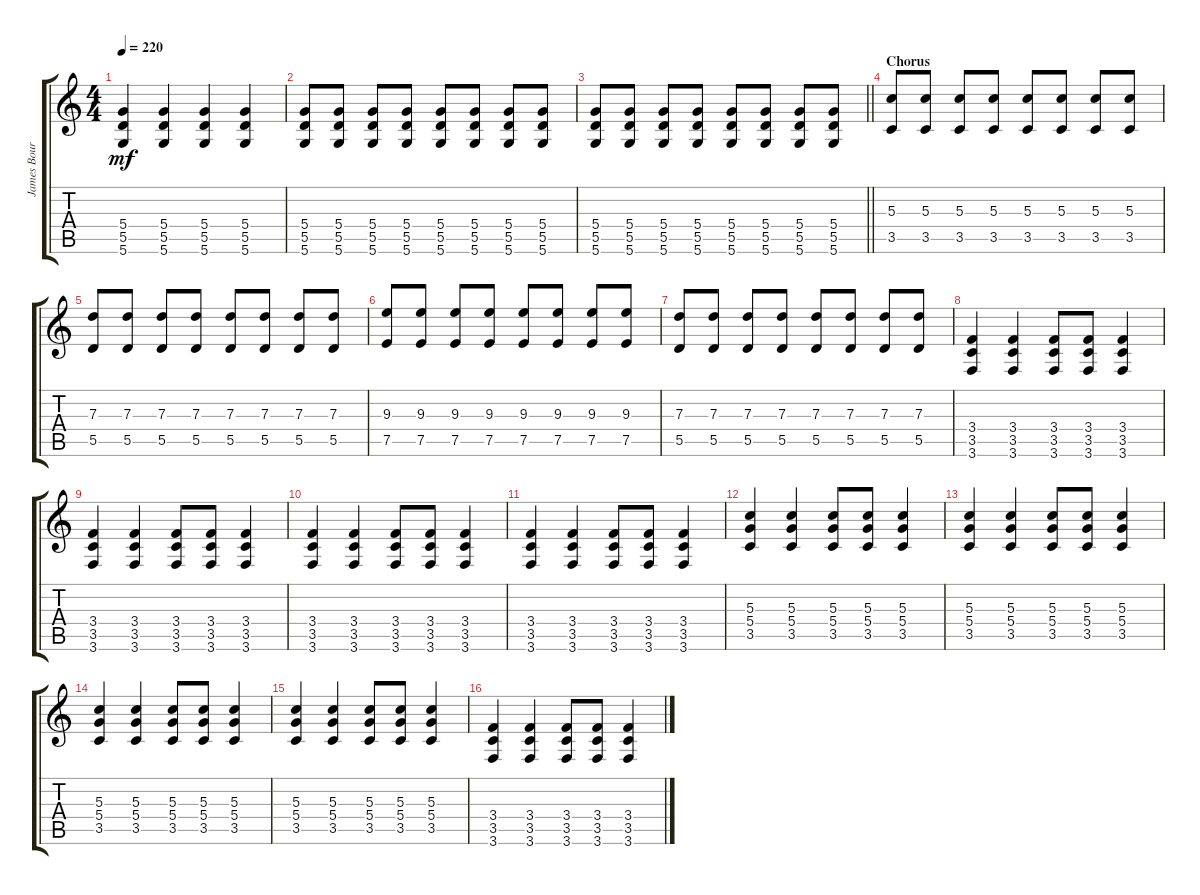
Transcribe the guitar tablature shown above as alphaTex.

\track ("James Bourne" "James Bour") {instrument distortionguitar}
\staff {score tabs}
\tuning (E4 B3 G3 D3 A2 D2) {hide}
\ts (4 4)
\tempo 220
\clef g2
\ks c
(5.4 5.5 5.6).4{dy mf} (5.4 5.5 5.6).4 (5.4 5.5 5.6).4 (5.4 5.5 5.6).4 |
(5.4 5.5 5.6).8 (5.4 5.5 5.6).8 (5.4 5.5 5.6).8 (5.4 5.5 5.6).8 (5.4 5.5 5.6).8 (5.4 5.5 5.6).8 (5.4 5.5 5.6).8 (5.4 5.5 5.6).8 |
\barLineRight lightlight
(5.4 5.5 5.6).8 (5.4 5.5 5.6).8 (5.4 5.5 5.6).8 (5.4 5.5 5.6).8 (5.4 5.5 5.6).8 (5.4 5.5 5.6).8 (5.4 5.5 5.6).8 (5.4 5.5 5.6).8 |
\section ("" "Chorus")
(5.3 3.5).8 (5.3 3.5).8 (5.3 3.5).8 (5.3 3.5).8 (5.3 3.5).8 (5.3 3.5).8 (5.3 3.5).8 (5.3 3.5).8 |
(7.3 5.5).8 (7.3 5.5).8 (7.3 5.5).8 (7.3 5.5).8 (7.3 5.5).8 (7.3 5.5).8 (7.3 5.5).8 (7.3 5.5).8 |
(9.3 7.5).8 (9.3 7.5).8 (9.3 7.5).8 (9.3 7.5).8 (9.3 7.5).8 (9.3 7.5).8 (9.3 7.5).8 (9.3 7.5).8 |
(7.3 5.5).8 (7.3 5.5).8 (7.3 5.5).8 (7.3 5.5).8 (7.3 5.5).8 (7.3 5.5).8 (7.3 5.5).8 (7.3 5.5).8 |
(3.4 3.5 3.6).4 (3.4 3.5 3.6).4 (3.4 3.5 3.6).8 (3.4 3.5 3.6).8 (3.4 3.5 3.6).4 |
(3.4 3.5 3.6).4 (3.4 3.5 3.6).4 (3.4 3.5 3.6).8 (3.4 3.5 3.6).8 (3.4 3.5 3.6).4 |
(3.4 3.5 3.6).4 (3.4 3.5 3.6).4 (3.4 3.5 3.6).8 (3.4 3.5 3.6).8 (3.4 3.5 3.6).4 |
(3.4 3.5 3.6).4 (3.4 3.5 3.6).4 (3.4 3.5 3.6).8 (3.4 3.5 3.6).8 (3.4 3.5 3.6).4 |
(5.3 5.4 3.5).4 (5.3 5.4 3.5).4 (5.3 5.4 3.5).8 (5.3 5.4 3.5).8 (5.3 5.4 3.5).4 |
(5.3 5.4 3.5).4 (5.3 5.4 3.5).4 (5.3 5.4 3.5).8 (5.3 5.4 3.5).8 (5.3 5.4 3.5).4 |
(5.3 5.4 3.5).4 (5.3 5.4 3.5).4 (5.3 5.4 3.5).8 (5.3 5.4 3.5).8 (5.3 5.4 3.5).4 |
(5.3 5.4 3.5).4 (5.3 5.4 3.5).4 (5.3 5.4 3.5).8 (5.3 5.4 3.5).8 (5.3 5.4 3.5).4 |
(3.4 3.5 3.6).4 (3.4 3.5 3.6).4 (3.4 3.5 3.6).8 (3.4 3.5 3.6).8 (3.4 3.5 3.6).4
